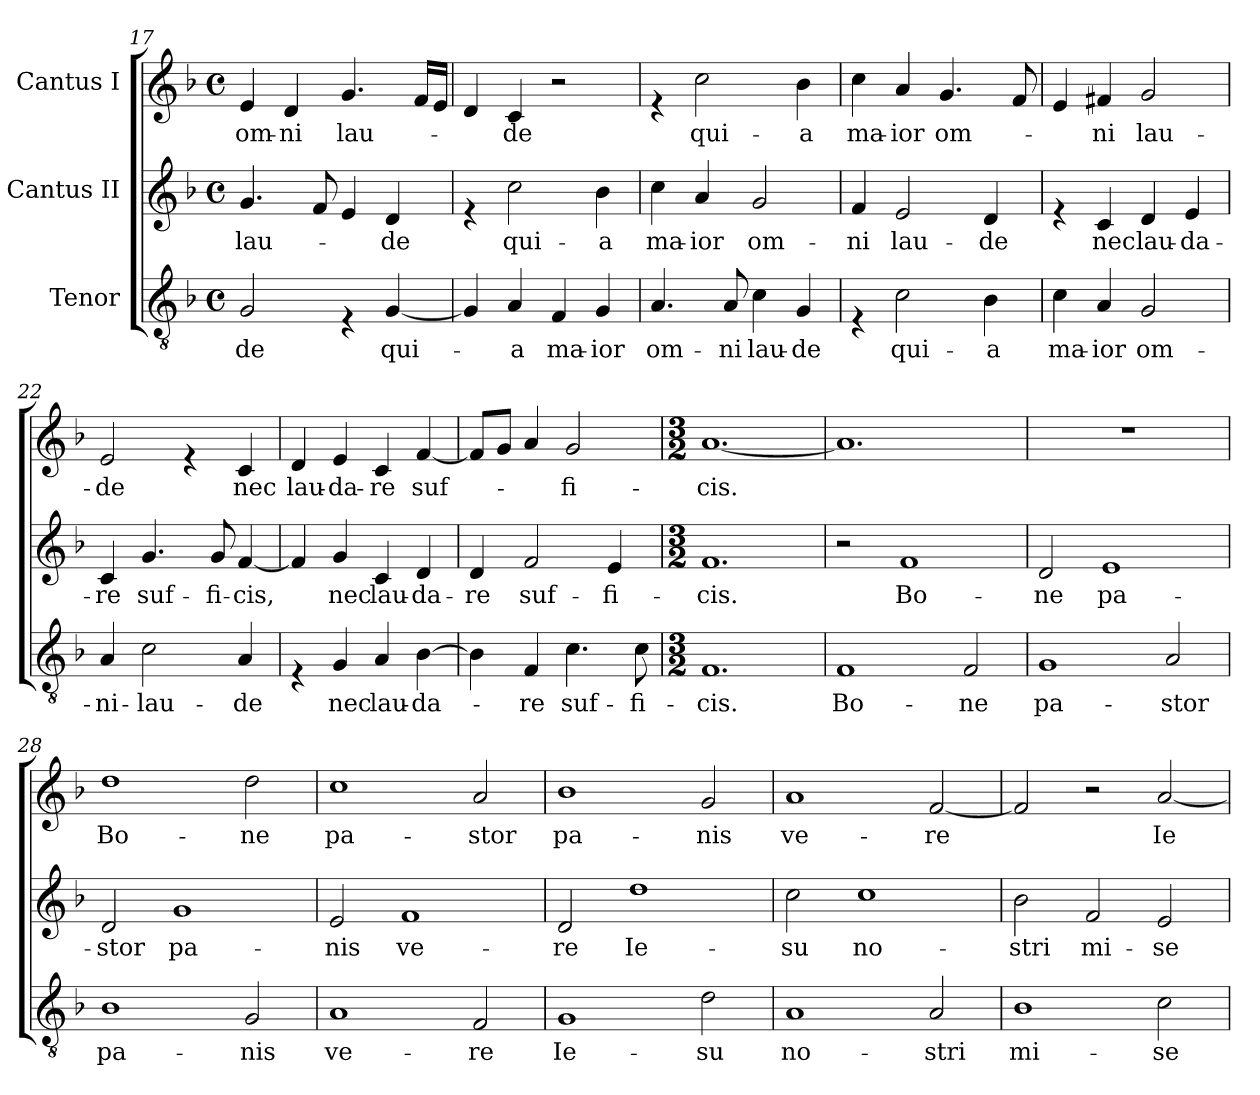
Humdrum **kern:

**kern	**text	**kern	**text	**kern	**text
*part3	*part3	*part2	*part2	*part1	*part1
*staff3	*staff3	*staff2	*staff2	*staff1	*staff1
*I"Tenor	*	*I"Cantus II	*	*I"Cantus I	*
*clefGv2	*	*clefG2	*	*clefG2	*
*k[b-]	*	*k[b-]	*	*k[b-]	*
*F:	*	*F:	*	*F:	*
*M4/4	*	*M4/4	*	*M4/4	*
*met(c)	*	*met(c)	*	*met(c)	*
=17	=17	=17	=17	=17	=17
!	!LO:LY:b	!	!LO:LY:b	!	!LO:LY:b
2G/	-de	4.g/	lau-	4e/	om-
!	!	!	!	!	!LO:LY:b
.	.	.	.	4d/	-ni
.	.	8f/	.	.	.
!	!	!	!	!	!LO:LY:b
4rE	.	4e/	.	4.g/	lau-
!	!LO:LY:b	!	!LO:LY:b	!	!
[<4G/	qui-	4d/	-de	.	.
.	.	.	.	16f/LL	.
.	.	.	.	16e/JJ	.
=18	=18	=18	=18	=18	=18
4G/]	.	4re	.	4d/	.
!	!LO:LY:b	!	!LO:LY:b	!	!LO:LY:b
4A/	-a	2cc\	qui-	4c/	-de
!	!LO:LY:b	!	!	!	!
4F/	ma-	.	.	2r	.
!	!LO:LY:b	!	!LO:LY:b	!	!
4G/	-ior	4b-\	-a	.	.
=19	=19	=19	=19	=19	=19
!	!LO:LY:b	!	!LO:LY:b	!	!
4.A/	om-	4cc\	ma-	4re	.
!	!	!	!LO:LY:b	!	!LO:LY:b
.	.	4a/	-ior	2cc\	qui-
!	!LO:LY:b	!	!	!	!
8A/	-ni	.	.	.	.
!	!LO:LY:b	!	!LO:LY:b	!	!
4c\	lau-	2g/	om-	.	.
!	!LO:LY:b	!	!	!	!LO:LY:b
4G/	-de	.	.	4b-\	-a
=20	=20	=20	=20	=20	=20
!	!	!	!LO:LY:b	!	!LO:LY:b
4rE	.	4f/	-ni	4cc\	ma-
!	!LO:LY:b	!	!LO:LY:b	!	!LO:LY:b
2c\	qui-	2e/	lau-	4a/	-ior
!	!	!	!	!	!LO:LY:b
.	.	.	.	4.g/	om-
!	!LO:LY:b	!	!LO:LY:b	!	!
4B-\	-a	4d/	-de	.	.
.	.	.	.	8f/	.
!!LO:PB:g=z
=21	=21	=21	=21	=21	=21
!	!LO:LY:b	!	!	!	!
4c\	ma-	4re	.	4e/	.
!	!LO:LY:b	!	!LO:LY:b	!	!LO:LY:b
4A/	-ior	4c/	nec	4f#X/	-ni
!	!LO:LY:b	!	!LO:LY:b	!	!LO:LY:b
2G/	om-	4d/	lau-	2g/	lau-
!	!	!	!LO:LY:b	!	!
.	.	4e/	-da-	.	.
=22	=22	=22	=22	=22	=22
!	!LO:LY:b	!	!LO:LY:b	!	!LO:LY:b
4A/	-ni-	4c/	-re	2e/	-de
!	!LO:LY:b	!	!LO:LY:b	!	!
2c\	-lau-	4.g/	suf-	.	.
.	.	.	.	4re	.
!	!	!	!LO:LY:b	!	!
.	.	8g/	-fi-	.	.
!	!LO:LY:b	!	!LO:LY:b	!	!LO:LY:b
4A/	-de	[<4f/	-cis,	4c/	nec
=23	=23	=23	=23	=23	=23
!	!	!	!	!	!LO:LY:b
4rE	.	4f/]	.	4d/	lau-
!	!LO:LY:b	!	!LO:LY:b	!	!LO:LY:b
4G/	nec	4g/	nec	4e/	-da-
!	!LO:LY:b	!	!LO:LY:b	!	!LO:LY:b
4A/	lau-	4c/	lau-	4c/	-re
!	!LO:LY:b	!	!LO:LY:b	!	!LO:LY:b
[>4B-\	-da-	4d/	-da-	[<4f/	suf-
=24	=24	=24	=24	=24	=24
!	!	!	!LO:LY:b	!	!
4B-\]	.	4d/	-re	8f/L]	.
.	.	.	.	8g/J	.
!	!LO:LY:b	!	!LO:LY:b	!	!
4F/	-re	2f/	suf-	4a/	.
!	!LO:LY:b	!	!	!	!LO:LY:b
4.c\	suf-	.	.	2g/	-fi-
!	!	!	!LO:LY:b	!	!
.	.	4e/	-fi-	.	.
!	!LO:LY:b	!	!	!	!
8c\	-fi-	.	.	.	.
=25	=25	=25	=25	=25	=25
*M3/2	*	*M3/2	*	*M3/2	*
*	*	*	*	*MM44	*
!	!LO:LY:b	!	!LO:LY:b	!	!LO:LY:b
1.F	-cis.	1.f	-cis.	[<1.a	-cis.
!!LO:LB:g=z
=26	=26	=26	=26	=26	=26
!	!LO:LY:b	!	!	!	!
1F	Bo-	2r	.	1.a]	.
!	!	!	!LO:LY:b	!	!
.	.	1f	Bo-	.	.
!	!LO:LY:b	!	!	!	!
2F/	-ne	.	.	.	.
=27	=27	=27	=27	=27	=27
!	!LO:LY:b	!	!LO:LY:b	!LO:N:vis=1	!
1G	pa-	2d/	-ne	1.r	.
!	!	!	!LO:LY:b	!	!
.	.	1e	pa-	.	.
!	!LO:LY:b	!	!	!	!
2A/	-stor	.	.	.	.
=28	=28	=28	=28	=28	=28
!	!LO:LY:b	!	!LO:LY:b	!	!LO:LY:b
1B-	pa-	2d/	-stor	1dd	Bo-
!	!	!	!LO:LY:b	!	!
.	.	1g	pa-	.	.
!	!LO:LY:b	!	!	!	!LO:LY:b
2G/	-nis	.	.	2dd\	-ne
=29	=29	=29	=29	=29	=29
!	!LO:LY:b	!	!LO:LY:b	!	!LO:LY:b
1A	ve-	2e/	-nis	1cc	pa-
!	!	!	!LO:LY:b	!	!
.	.	1f	ve-	.	.
!	!LO:LY:b	!	!	!	!LO:LY:b
2F/	-re	.	.	2a/	-stor
=30	=30	=30	=30	=30	=30
!	!LO:LY:b	!	!LO:LY:b	!	!LO:LY:b
1G	Ie-	2d/	-re	1b-	pa-
!	!	!	!LO:LY:b	!	!
.	.	1dd	Ie-	.	.
!	!LO:LY:b	!	!	!	!LO:LY:b
2d\	-su	.	.	2g/	-nis
=31	=31	=31	=31	=31	=31
!	!LO:LY:b	!	!LO:LY:b	!	!LO:LY:b
1A	no-	2cc\	-su	1a	ve-
!	!	!	!LO:LY:b	!	!
.	.	1cc	no-	.	.
!	!LO:LY:b	!	!	!	!LO:LY:b
2A/	-stri	.	.	[<2f/	-re
!!LO:LB:g=z
=32	=32	=32	=32	=32	=32
!	!LO:LY:b	!	!LO:LY:b	!	!
1B-	mi-	2b-\	-stri	2f/]	.
!	!	!	!LO:LY:b	!	!
.	.	2f/	mi-	2r	.
!	!LO:LY:b	!	!LO:LY:b	!	!LO:LY:b
2c\	-se-	2e/	-se-	[<2a/	Ie-
=	=	=	=	=	=
*-	*-	*-	*-	*-	*-
